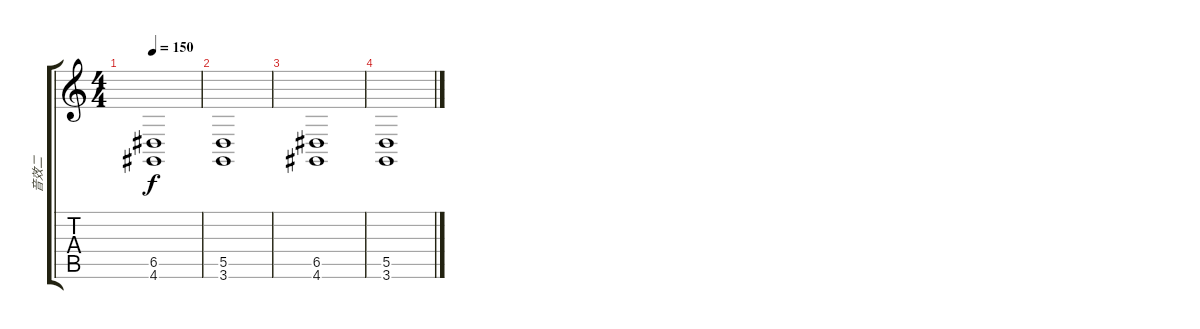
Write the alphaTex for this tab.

\track ("音效二" "音效二") {instrument churchorgan}
\staff {score tabs}
\tuning (E4 B3 G3 D3 A2 E2) {hide}
\ts (4 4)
\tempo 150
\clef g2
\ks c
(6.5 4.6).1{dy f} |
(5.5 3.6).1 |
(6.5 4.6).1 |
(5.5 3.6).1
